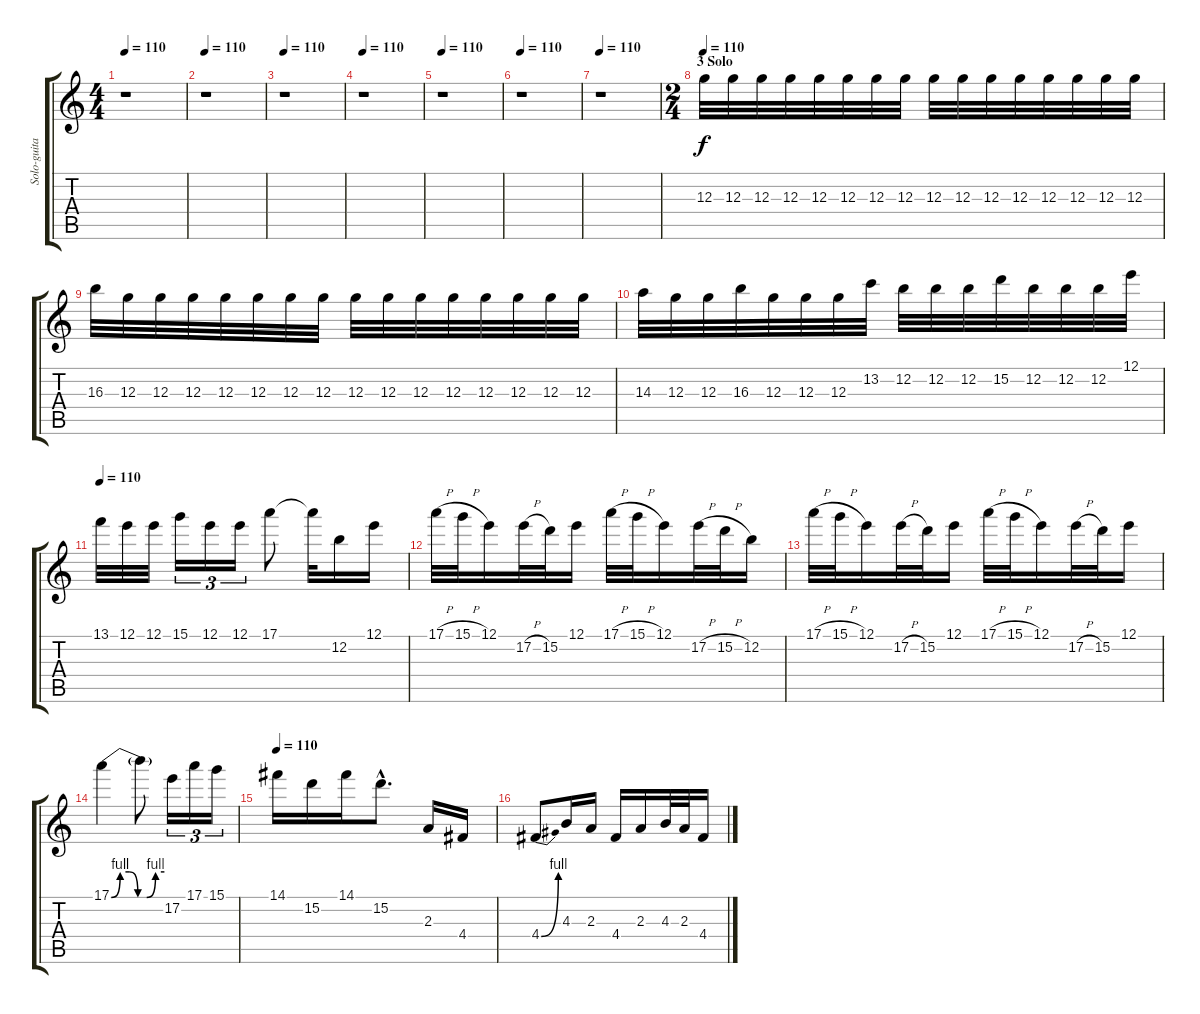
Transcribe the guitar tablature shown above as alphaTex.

\track ("Solo-guitar 1" "Solo-guita") {instrument overdrivenguitar}
\staff {score tabs}
\tuning (E4 B3 G3 D3 A2 E2) {hide}
\ts (4 4)
\tempo 110
\clef g2
\ks c
r.1{dy f} |
\tempo 110
r.1 |
\tempo 110
r.1 |
\tempo 110
r.1 |
\tempo 110
r.1 |
\tempo 110
r.1 |
\tempo 110
r.1 |
\ts (2 4)
\section ("" "3 Solo")
\tempo 110
12.3.32 12.3.32 12.3.32 12.3.32 12.3.32 12.3.32 12.3.32 12.3.32 12.3.32 12.3.32 12.3.32 12.3.32 12.3.32 12.3.32 12.3.32 12.3.32 |
16.3.32 12.3.32 12.3.32 12.3.32 12.3.32 12.3.32 12.3.32 12.3.32 12.3.32 12.3.32 12.3.32 12.3.32 12.3.32 12.3.32 12.3.32 12.3.32 |
14.3.32 12.3.32 12.3.32 16.3.32 12.3.32 12.3.32 12.3.32 13.2.32 12.2.32 12.2.32 12.2.32 15.2.32 12.2.32 12.2.32 12.2.32 12.1.32 |
\tempo 110
13.1.32 12.1.32 12.1.32 15.1.16{tu (3 2)} 12.1.16{tu (3 2)} 12.1.16{tu (3 2)} 17.1.8 17.1{t}.32 12.2.16 12.1.16 |
17.1{h}.32 15.1{h}.32 12.1.16 17.2{h}.32 15.2.32 12.1.16 17.1{h}.32 15.1{h}.32 12.1.16 17.2{h}.32 15.2{h}.32 12.2.16 |
17.1{h}.32 15.1{h}.32 12.1.16 17.2{h}.32 15.2.32 12.1.16 17.1{h}.32 15.1{h}.32 12.1.16 17.2{h}.32 15.2.32 12.1.16 |
17.1{be (custom 0 0 10 4 20 4 30 0 40 0 50 4 60 4)}.4 17.1{t}.8 17.2.16{tu (3 2)} 17.1.16{tu (3 2)} 15.1.16{tu (3 2)} |
\tempo 110
14.1.16 15.2.16 14.1.16 15.2{hac}.8{d} 2.3.16 4.4.16 |
4.4{be (bend 0 0 60 4)}.8 4.3.16 2.3.16 4.4.16 2.3.16 4.3.32 2.3.32 4.4.16
